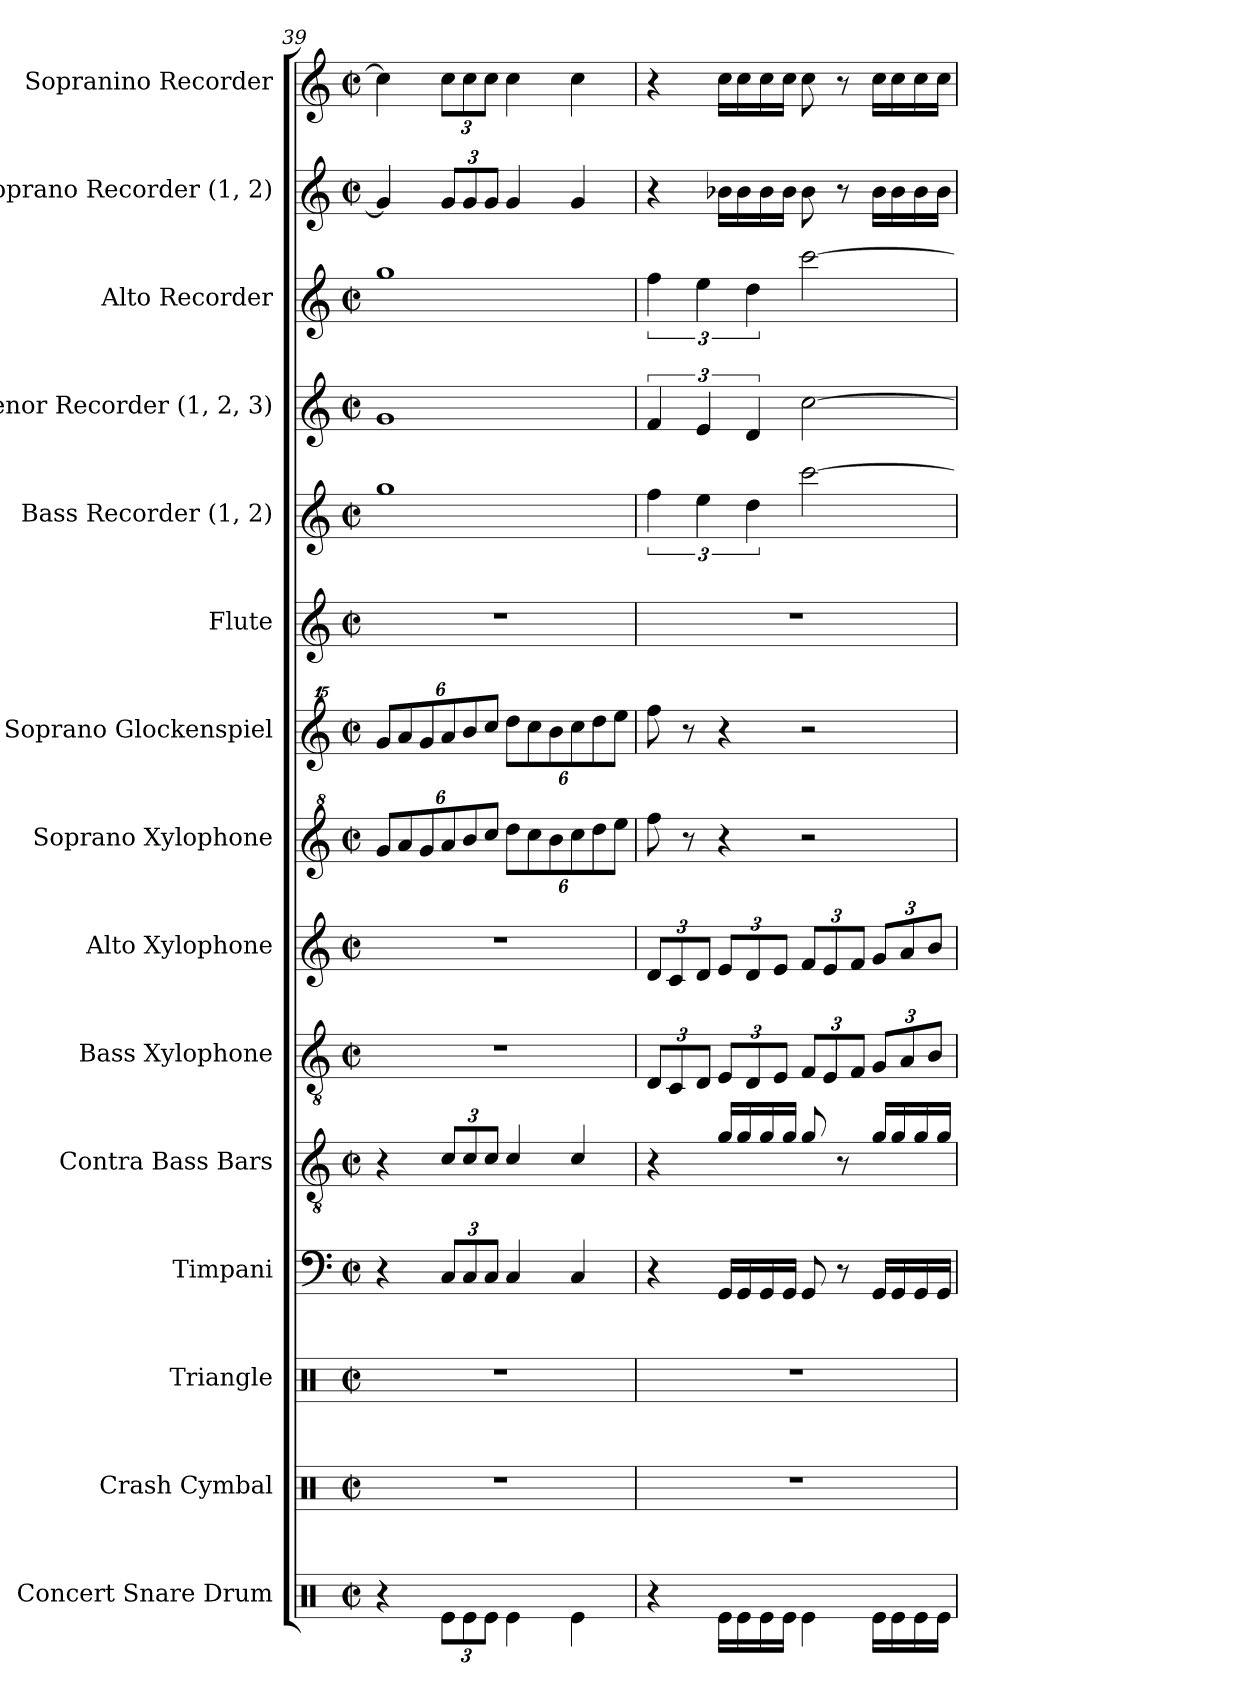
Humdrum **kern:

**kern	**kern	**kern	**kern	**kern	**kern	**kern	**kern	**kern	**kern	**kern	**kern	**kern	**kern	**kern
*part15	*part14	*part13	*part12	*part11	*part10	*part9	*part8	*part7	*part6	*part5	*part4	*part3	*part2	*part1
*staff15	*staff14	*staff13	*staff12	*staff11	*staff10	*staff9	*staff8	*staff7	*staff6	*staff5	*staff4	*staff3	*staff2	*staff1
*I"Concert Snare Drum	*I"Crash Cymbal	*I"Triangle	*I"Timpani	*I"Contra  Bass  Bars	*I"Bass  Xylophone	*I"Alto  Xylophone	*I"Soprano  Xylophone	*I"Soprano  Glockenspiel	*I"Flute	*I"Bass  Recorder (1, 2)	*I"Tenor  Recorder (1, 2, 3)	*I"Alto  Recorder	*I"Soprano  Recorder (1, 2)	*I"Sopranino  Recorder
*I'Con. Sn.	*I'Cr. Cym.	*I'Trgl.	*I'Timp.	*I'CBB	*I'BX	*I'AX	*I'SX	*I'SG	*I'Fl.	*I'B. Rec.	*I'T. Rec.	*I'A. Rec.	*I'S. Rec.	*I'So. R
!!LO:PB:g=z
*clefX	*clefX	*clefX	*clefF4	*clefGv2	*clefGv2	*clefG2	*clefG^2	*clefG^^2	*clefG2	*clefG2	*clefG2	*clefG2	*clefG2	*clefG2
*	*	*	*	*ITrd14c24	*	*	*	*	*	*ITrd7c12	*	*	*ITrd-7c-12	*ITrd-7c-12
*k[]	*k[]	*k[]	*k[]	*k[]	*k[]	*k[]	*k[]	*k[]	*k[]	*k[]	*k[]	*k[]	*k[]	*k[]
*M2/2	*M2/2	*M2/2	*M2/2	*M2/2	*M2/2	*M2/2	*M2/2	*M2/2	*M2/2	*M2/2	*M2/2	*M2/2	*M2/2	*M2/2
*met(c|)	*met(c|)	*met(c|)	*met(c|)	*met(c|)	*met(c|)	*met(c|)	*met(c|)	*met(c|)	*met(c|)	*met(c|)	*met(c|)	*met(c|)	*met(c|)	*met(c|)
*	*	*	*	*	*	*	*Xbrackettup	*Xbrackettup	*	*	*	*	*	*
=39	=39	=39	=39	=39	=39	=39	=39	=39	=39	=39	=39	=39	=39	=39
4r	1r	1r	4r	4r	1r	1r	12gg/L	12ggg/L	1r	1g	1g	1gg	4gg/]	4ccc\]
.	.	.	.	.	.	.	12aa/	12aaa/	.	.	.	.	.	.
.	.	.	.	.	.	.	12gg/	12ggg/	.	.	.	.	.	.
*Xbrackettup	*	*	*Xbrackettup	*Xbrackettup	*	*	*	*	*	*	*	*	*Xbrackettup	*Xbrackettup
12Re\L	.	.	12C/L	12CC/L	.	.	12aa/	12aaa/	.	.	.	.	12gg/L	12ccc\L
12Re\	.	.	12C/	12CC/	.	.	12bb/	12bbb/	.	.	.	.	12gg/	12ccc\
12Re\J	.	.	12C/J	12CC/J	.	.	12ccc/J	12cccc/J	.	.	.	.	12gg/J	12ccc\J
4Re\	.	.	4C/	4CC/	.	.	12ddd\L	12dddd\L	.	.	.	.	4gg/	4ccc\
.	.	.	.	.	.	.	12ccc\	12cccc\	.	.	.	.	.	.
.	.	.	.	.	.	.	12bb\	12bbb\	.	.	.	.	.	.
4Re\	.	.	4C/	4CC/	.	.	12ccc\	12cccc\	.	.	.	.	4gg/	4ccc\
.	.	.	.	.	.	.	12ddd\	12dddd\	.	.	.	.	.	.
.	.	.	.	.	.	.	12eee\J	12eeee\J	.	.	.	.	.	.
=40	=40	=40	=40	=40	=40	=40	=40	=40	=40	=40	=40	=40	=40	=40
*	*	*	*	*	*Xbrackettup	*Xbrackettup	*	*	*	*	*	*	*	*
4r	1r	1r	4r	4r	12D/L	12d/L	8fff\	8ffff\	1r	6f\	6f/	6ff\	4r	4r
.	.	.	.	.	12C/	12c/	.	.	.	.	.	.	.	.
.	.	.	.	.	.	.	8r	8r	.	.	.	.	.	.
.	.	.	.	.	12D/J	12d/J	.	.	.	6e\	6e/	6ee\	.	.
16Re\LL	.	.	16GG/LL	16GG/LL	12E/L	12e/L	4r	4r	.	.	.	.	16bb-X\LL	16ccc\LL
16Re\	.	.	16GG/	16GG/	.	.	.	.	.	.	.	.	16bb-\	16ccc\
.	.	.	.	.	12D/	12d/	.	.	.	6d\	6d/	6dd\	.	.
16Re\	.	.	16GG/	16GG/	.	.	.	.	.	.	.	.	16bb-\	16ccc\
.	.	.	.	.	12E/J	12e/J	.	.	.	.	.	.	.	.
16Re\JJ	.	.	16GG/JJ	16GG/JJ	.	.	.	.	.	.	.	.	16bb-\JJ	16ccc\JJ
4Re\	.	.	8GG/	8GG/	12F/L	12f/L	2r	2r	.	[2cc\	[2cc\	[2ccc\	8bb-\	8ccc\
.	.	.	.	.	12E/	12e/	.	.	.	.	.	.	.	.
.	.	.	8r	8r	.	.	.	.	.	.	.	.	8r	8r
.	.	.	.	.	12F/J	12f/J	.	.	.	.	.	.	.	.
16Re\LL	.	.	16GG/LL	16GG/LL	12G/L	12g/L	.	.	.	.	.	.	16bb-\LL	16ccc\LL
16Re\	.	.	16GG/	16GG/	.	.	.	.	.	.	.	.	16bb-\	16ccc\
.	.	.	.	.	12A/	12a/	.	.	.	.	.	.	.	.
16Re\	.	.	16GG/	16GG/	.	.	.	.	.	.	.	.	16bb-\	16ccc\
.	.	.	.	.	12B/J	12b/J	.	.	.	.	.	.	.	.
16Re\JJ	.	.	16GG/JJ	16GG/JJ	.	.	.	.	.	.	.	.	16bb-\JJ	16ccc\JJ
=	=	=	=	=	=	=	=	=	=	=	=	=	=	=
*-	*-	*-	*-	*-	*-	*-	*-	*-	*-	*-	*-	*-	*-	*-
